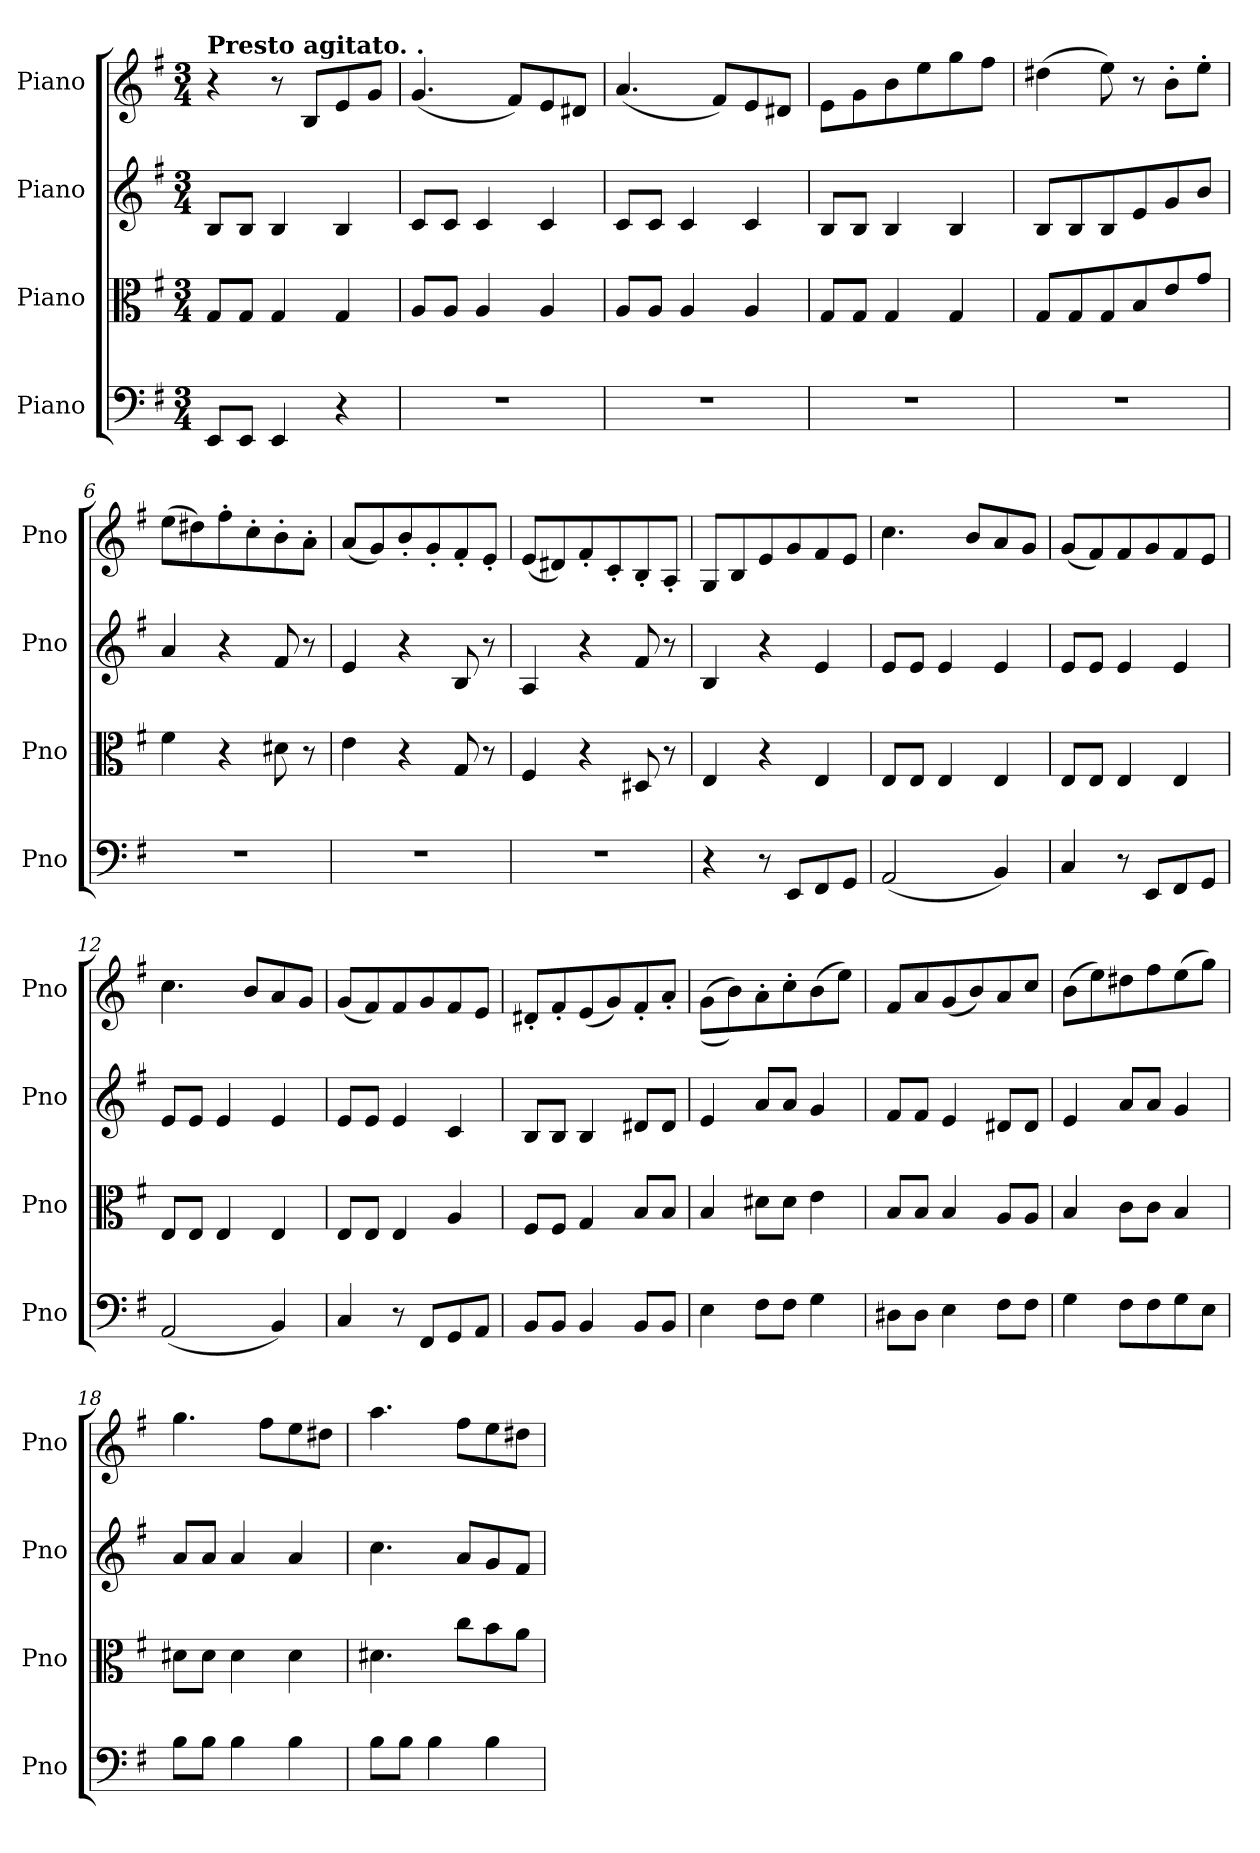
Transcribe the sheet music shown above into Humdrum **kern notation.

**kern	**kern	**kern	**kern
*part4	*part3	*part2	*part1
*staff4	*staff3	*staff2	*staff1
*I"Piano	*I"Piano	*I"Piano	*I"Piano
*I'Pno	*I'Pno	*I'Pno	*I'Pno
*clefF4	*clefC3	*clefG2	*clefG2
*k[f#]	*k[f#]	*k[f#]	*k[f#]
*M3/4	*M3/4	*M3/4	*M3/4
*MM216	*MM216	*MM216	*MM216
=1	=1	=1	=1
!	!	!	!LO:TX:a:B:t=Presto agitato. .
8EE/L	8G/L	8B/L	4r
8EE/J	8G/J	8B/J	.
4EE/	4G/	4B/	8r
.	.	.	8B/L
4r	4G/	4B/	8e/
.	.	.	8g/J
=2	=2	=2	=2
2.r	8A/L	8c/L	(4.g/
.	8A/J	8c/J	.
.	4A/	4c/	.
.	.	.	8f#/L)
.	4A/	4c/	8e/
.	.	.	8d#X/J
=3	=3	=3	=3
2.r	8A/L	8c/L	(4.a/
.	8A/J	8c/J	.
.	4A/	4c/	.
.	.	.	8f#/L)
.	4A/	4c/	8e/
.	.	.	8d#X/J
=4	=4	=4	=4
2.r	8G/L	8B/L	8e\L
.	8G/J	8B/J	8g\
.	4G/	4B/	8b\
.	.	.	8ee\
.	4G/	4B/	8gg\
.	.	.	8ff#\J
=5	=5	=5	=5
2.r	8G/L	8B/L	(4dd#X\
.	8G/	8B/	.
.	8G/	8B/	8ee\)
.	8B/	8e/	8r
.	8e/	8g/	8b'\L
.	8g/J	8b/J	8ee'\J
=6	=6	=6	=6
2.r	4f#\	4a/	(8ee\L
.	.	.	8dd#X\)
.	4r	4r	8ff#'\
.	.	.	8cc'\
.	8d#X\	8f#/	8b'\
.	8r	8r	8a'\J
=7	=7	=7	=7
2.r	4e\	4e/	(8a/L
.	.	.	8g/)
.	4r	4r	8b'/
.	.	.	8g'/
.	8G/	8B/	8f#'/
.	8r	8r	8e'/J
=8	=8	=8	=8
2.r	4F#/	4A/	(8e/L
.	.	.	8d#X/)
.	4r	4r	8f#'/
.	.	.	8c'/
.	8D#X/	8f#/	8B'/
.	8r	8r	8A'/J
!!LO:LB:g=z
=9	=9	=9	=9
4r	4E/	4B/	8G/L
.	.	.	8B/
8r	4r	4r	8e/
8EE/L	.	.	8g/
8FF#/	4E/	4e/	8f#/
8GG/J	.	.	8e/J
=10	=10	=10	=10
(2AA/	8E/L	8e/L	4.cc\
.	8E/J	8e/J	.
.	4E/	4e/	.
.	.	.	8b/L
4BB/)	4E/	4e/	8a/
.	.	.	8g/J
=11	=11	=11	=11
4C/	8E/L	8e/L	(8g/L
.	8E/J	8e/J	8f#/)
8r	4E/	4e/	8f#/
8EE/L	.	.	8g/
8FF#/	4E/	4e/	8f#/
8GG/J	.	.	8e/J
=12	=12	=12	=12
(2AA/	8E/L	8e/L	4.cc\
.	8E/J	8e/J	.
.	4E/	4e/	.
.	.	.	8b/L
4BB/)	4E/	4e/	8a/
.	.	.	8g/J
=13	=13	=13	=13
4C/	8E/L	8e/L	(8g/L
.	8E/J	8e/J	8f#/)
8r	4E/	4e/	8f#/
8FF#/L	.	.	8g/
8GG/	4A/	4c/	8f#/
8AA/J	.	.	8e/J
=14	=14	=14	=14
8BB/L	8F#/L	8B/L	8d#X'/L
8BB/J	8F#/J	8B/J	8f#'/
4BB/	4G/	4B/	(8e/
.	.	.	8g/)
8BB/L	8B/L	8d#X/L	8f#'/
8BB/J	8B/J	8d#/J	8a'/J
=15	=15	=15	=15
4E\	4B/	4e/	((8g\L
.	.	.	8b\))
8F#\L	8d#X\L	8a/L	8a'\
8F#\J	8d#\J	8a/J	8cc'\
4G\	4e\	4g/	(8b\
.	.	.	8ee\J)
=16	=16	=16	=16
8D#X\L	8B/L	8f#/L	8f#/L
8D#\J	8B/J	8f#/J	8a/
4E\	4B/	4e/	(8g/
.	.	.	8b/)
8F#\L	8A/L	8d#X/L	8a/
8F#\J	8A/J	8d#/J	8cc/J
=17	=17	=17	=17
4G\	4B/	4e/	(8b\L
.	.	.	8ee\)
8F#\L	8c\L	8a/L	8dd#X\
8F#\	8c\J	8a/J	8ff#\
8G\	4B/	4g/	(8ee\
8E\J	.	.	8gg\J)
=18	=18	=18	=18
8B\L	8d#X\L	8a/L	4.gg\
8B\J	8d#\J	8a/J	.
4B\	4d#\	4a/	.
.	.	.	8ff#\L
4B\	4d#\	4a/	8ee\
.	.	.	8dd#X\J
!!LO:LB:g=z
=19	=19	=19	=19
8B\L	4.d#X\	4.cc\	4.aa\
8B\J	.	.	.
4B\	.	.	.
.	8cc\L	8a/L	8ff#\L
4B\	8b\	8g/	8ee\
.	8a\J	8f#/J	8dd#X\J
=	=	=	=
*-	*-	*-	*-
